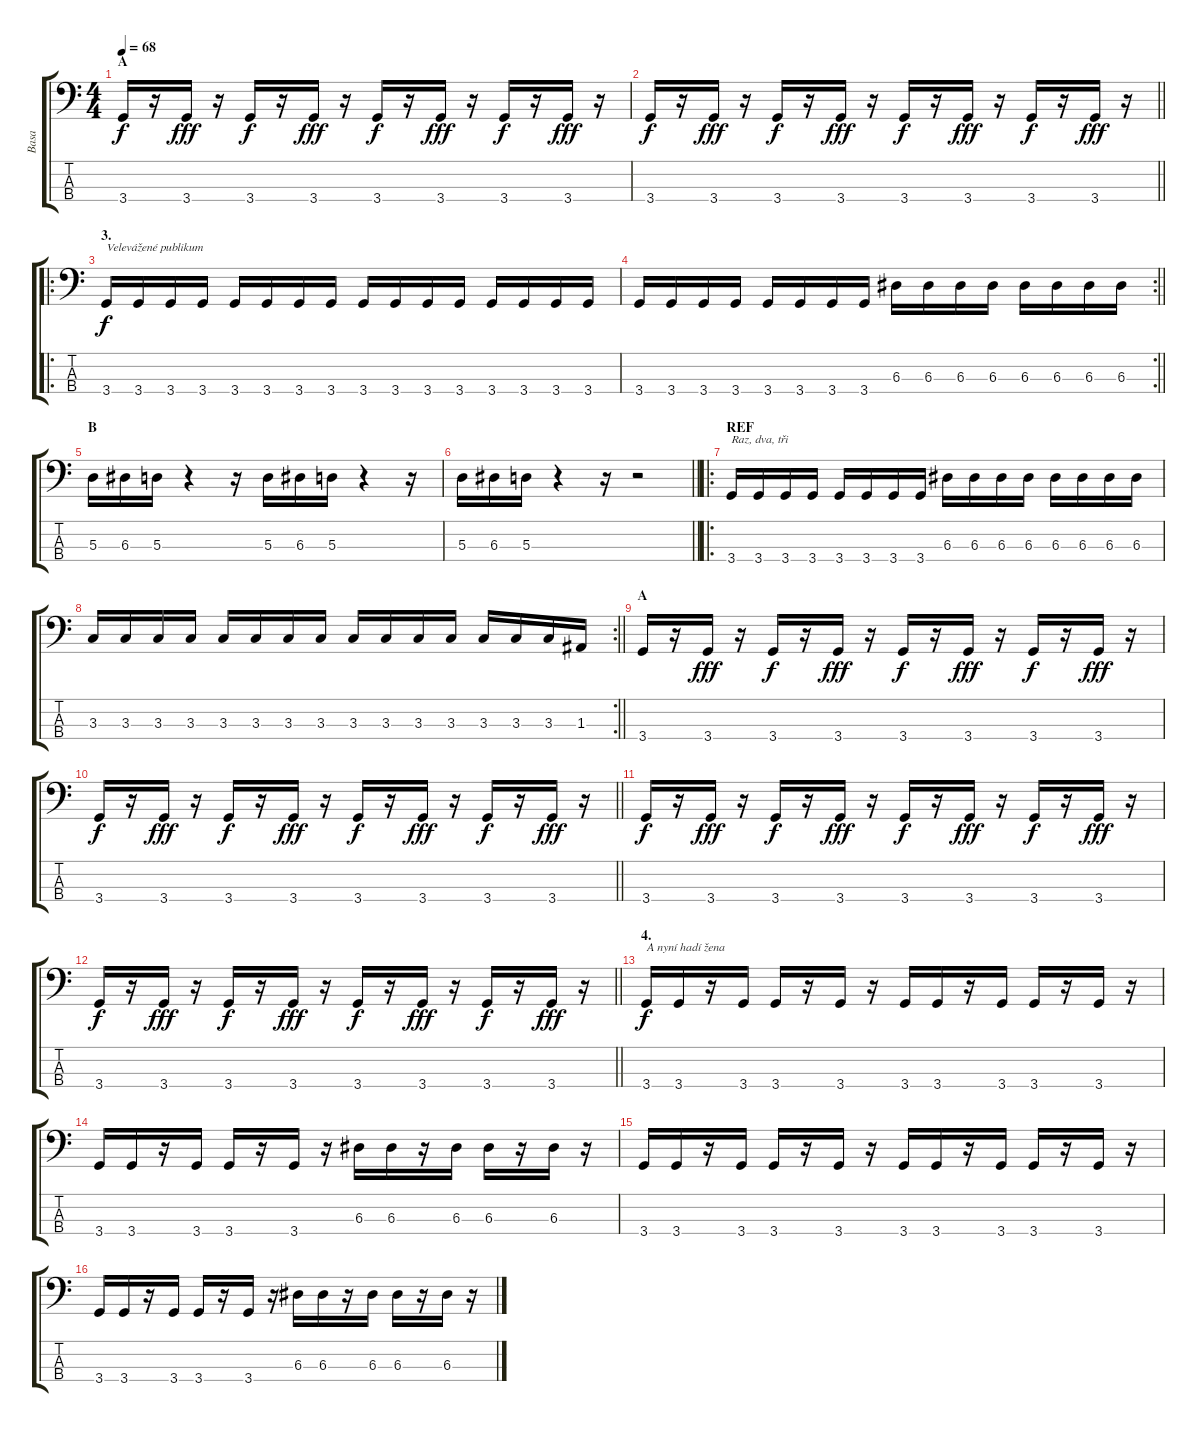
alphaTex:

\track ("Basa" "Basa") {instrument electricbasspick}
\staff {score tabs}
\tuning (G2 D2 A1 E1) {hide}
\ts (4 4)
\section ("" "A")
\tempo 68
\clef f4
\ks c
3.4.16{dy f} r.16 3.4.16{dy fff} r.16 3.4.16{dy f} r.16 3.4.16{dy fff} r.16 3.4.16{dy f} r.16 3.4.16{dy fff} r.16 3.4.16{dy f} r.16 3.4.16{dy fff} r.16 |
\barLineRight lightlight
3.4.16{dy f} r.16 3.4.16{dy fff} r.16 3.4.16{dy f} r.16 3.4.16{dy fff} r.16 3.4.16{dy f} r.16 3.4.16{dy fff} r.16 3.4.16{dy f} r.16 3.4.16{dy fff} r.16 |
\ro
\section ("" "3.")
3.4.16{txt "Velevážené publikum" dy f} 3.4.16 3.4.16 3.4.16 3.4.16 3.4.16 3.4.16 3.4.16 3.4.16 3.4.16 3.4.16 3.4.16 3.4.16 3.4.16 3.4.16 3.4.16 |
\rc 2
\barLineRight lightlight
3.4.16 3.4.16 3.4.16 3.4.16 3.4.16 3.4.16 3.4.16 3.4.16 6.3.16 6.3.16 6.3.16 6.3.16 6.3.16 6.3.16 6.3.16 6.3.16 |
\section ("" "B")
5.3.16 6.3.16 5.3.16 r.4 r.16 5.3.16 6.3.16 5.3.16 r.4 r.16 |
\barLineRight lightlight
5.3.16 6.3.16 5.3.16 r.4 r.16 r.2 |
\ro
\section ("" "REF")
3.4.16{txt "Raz, dva, tři"} 3.4.16 3.4.16 3.4.16 3.4.16 3.4.16 3.4.16 3.4.16 6.3.16 6.3.16 6.3.16 6.3.16 6.3.16 6.3.16 6.3.16 6.3.16 |
\rc 2
\barLineRight lightlight
3.3.16 3.3.16 3.3.16 3.3.16 3.3.16 3.3.16 3.3.16 3.3.16 3.3.16 3.3.16 3.3.16 3.3.16 3.3.16 3.3.16 3.3.16 1.3.16 |
\section ("" "A")
3.4.16 r.16 3.4.16{dy fff} r.16 3.4.16{dy f} r.16 3.4.16{dy fff} r.16 3.4.16{dy f} r.16 3.4.16{dy fff} r.16 3.4.16{dy f} r.16 3.4.16{dy fff} r.16 |
\barLineRight lightlight
3.4.16{dy f} r.16 3.4.16{dy fff} r.16 3.4.16{dy f} r.16 3.4.16{dy fff} r.16 3.4.16{dy f} r.16 3.4.16{dy fff} r.16 3.4.16{dy f} r.16 3.4.16{dy fff} r.16 |
3.4.16{dy f} r.16 3.4.16{dy fff} r.16 3.4.16{dy f} r.16 3.4.16{dy fff} r.16 3.4.16{dy f} r.16 3.4.16{dy fff} r.16 3.4.16{dy f} r.16 3.4.16{dy fff} r.16 |
\barLineRight lightlight
3.4.16{dy f} r.16 3.4.16{dy fff} r.16 3.4.16{dy f} r.16 3.4.16{dy fff} r.16 3.4.16{dy f} r.16 3.4.16{dy fff} r.16 3.4.16{dy f} r.16 3.4.16{dy fff} r.16 |
\section ("" "4.")
3.4.16{txt "A nyní hadí žena" dy f} 3.4.16 r.16 3.4.16 3.4.16 r.16 3.4.16 r.16 3.4.16 3.4.16 r.16 3.4.16 3.4.16 r.16 3.4.16 r.16 |
3.4.16 3.4.16 r.16 3.4.16 3.4.16 r.16 3.4.16 r.16 6.3.16 6.3.16 r.16 6.3.16 6.3.16 r.16 6.3.16 r.16 |
3.4.16 3.4.16 r.16 3.4.16 3.4.16 r.16 3.4.16 r.16 3.4.16 3.4.16 r.16 3.4.16 3.4.16 r.16 3.4.16 r.16 |
3.4.16 3.4.16 r.16 3.4.16 3.4.16 r.16 3.4.16 r.16 6.3.16 6.3.16 r.16 6.3.16 6.3.16 r.16 6.3.16 r.16
